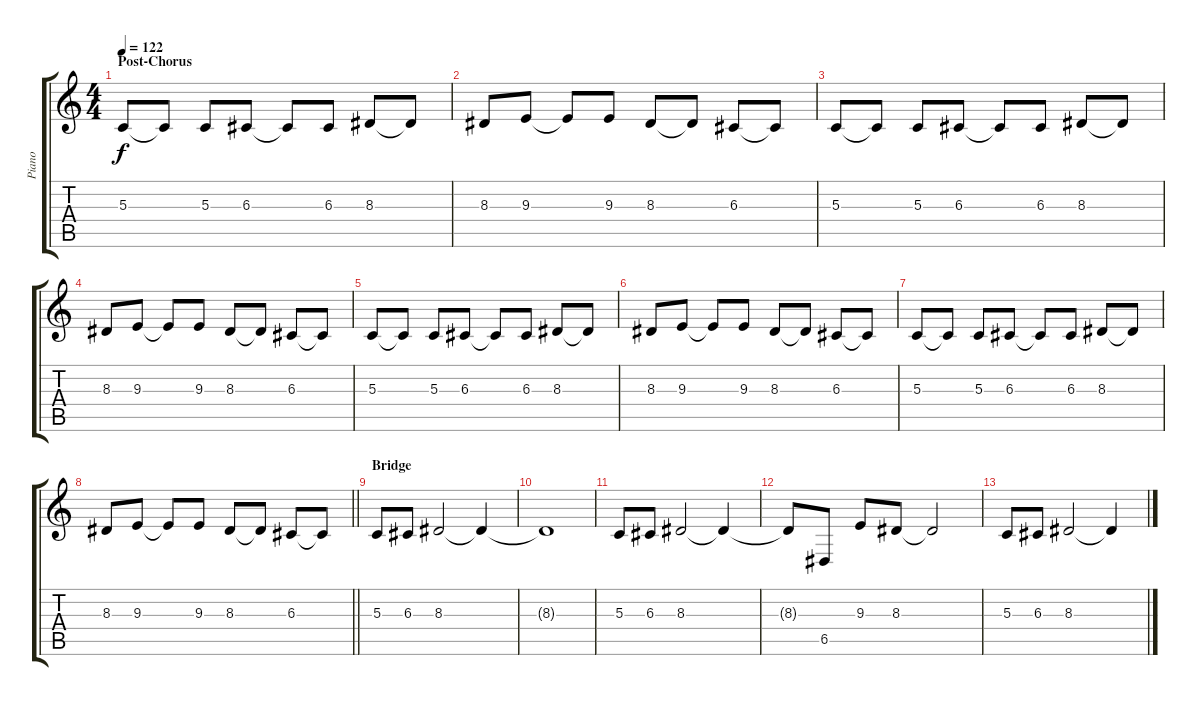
\track ("Piano" "Piano") {instrument acousticgrandpiano}
\staff {score tabs}
\tuning (E4 B3 G3 D3 A2 E2) {hide}
\ts (4 4)
\section ("" "Post-Chorus")
\tempo 122
\clef g2
\ks c
5.3.8{dy f} 5.3{t}.8 5.3.8 6.3.8 6.3{t}.8 6.3.8 8.3.8 8.3{t}.8 |
8.3.8 9.3.8 9.3{t}.8 9.3.8 8.3.8 8.3{t}.8 6.3.8 6.3{t}.8 |
5.3.8 5.3{t}.8 5.3.8 6.3.8 6.3{t}.8 6.3.8 8.3.8 8.3{t}.8 |
8.3.8 9.3.8 9.3{t}.8 9.3.8 8.3.8 8.3{t}.8 6.3.8 6.3{t}.8 |
5.3.8 5.3{t}.8 5.3.8 6.3.8 6.3{t}.8 6.3.8 8.3.8 8.3{t}.8 |
8.3.8 9.3.8 9.3{t}.8 9.3.8 8.3.8 8.3{t}.8 6.3.8 6.3{t}.8 |
5.3.8 5.3{t}.8 5.3.8 6.3.8 6.3{t}.8 6.3.8 8.3.8 8.3{t}.8 |
\barLineRight lightlight
8.3.8 9.3.8 9.3{t}.8 9.3.8 8.3.8 8.3{t}.8 6.3.8 6.3{t}.8 |
\section ("" "Bridge")
5.3.8 6.3.8 8.3.2 8.3{t}.4 |
8.3{t}.1 |
5.3.8 6.3.8 8.3.2 8.3{t}.4 |
8.3{t}.8 6.5.8 9.3.8 8.3.8 8.3{t}.2 |
5.3.8 6.3.8 8.3.2 8.3{t}.4
